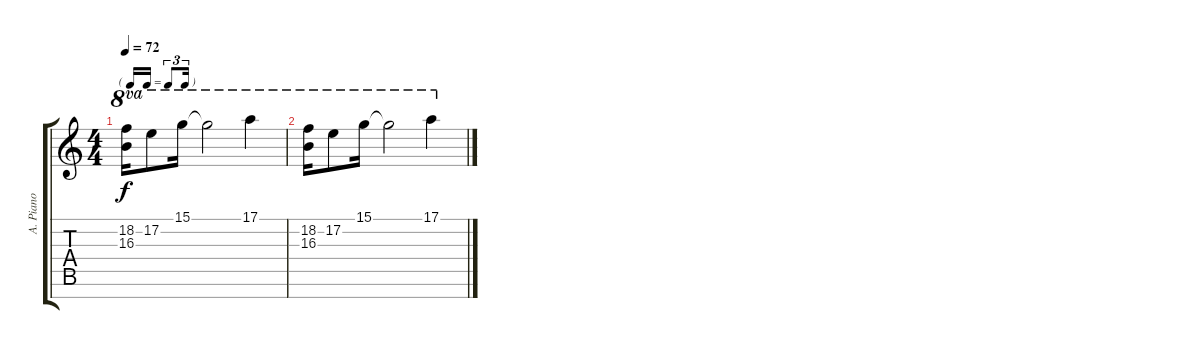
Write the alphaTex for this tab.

\track ("A. Piano" "A. Piano") {instrument acousticgrandpiano}
\staff {score tabs}
\tuning (E5 B4 G4 D4 A3 E3 B2) {hide}
\ts (4 4)
\tf triplet16th
\tempo 72
\clef g2
\ks c
(18.2 16.3).16{ot 8va dy f} 17.2.8{ot 8va} 15.1.16{ot 8va} 15.1{t}.2{ot 8va} 17.1.4{ot 8va} |
(18.2 16.3).16{ot 8va} 17.2.8{ot 8va} 15.1.16{ot 8va} 15.1{t}.2{ot 8va} 17.1.4{ot 8va}
